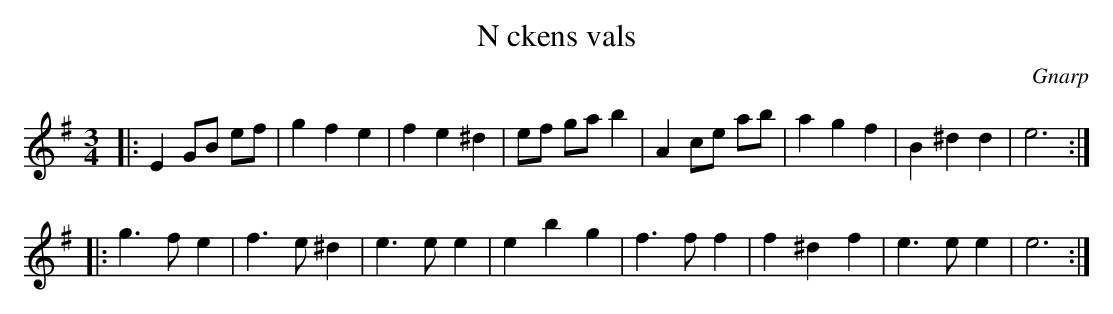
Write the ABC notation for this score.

X:1
T:N ckens vals
O: Gnarp
L: H lsingland
M:3/4
L:1/8
K:Em
|: E2 GB ef | g2 f2 e2 | f2 e2 ^d2 | ef ga b2 | A2 ce ab | a2 g2 f2 | B2 ^d2 d2 | e6 :|
|:g3 f e2 | f3 e ^d2 | e3 e e2 | e2 b2 g2 | f3 f f2 | f2 ^d2 f2 | e3 e e2 | e6 :|
